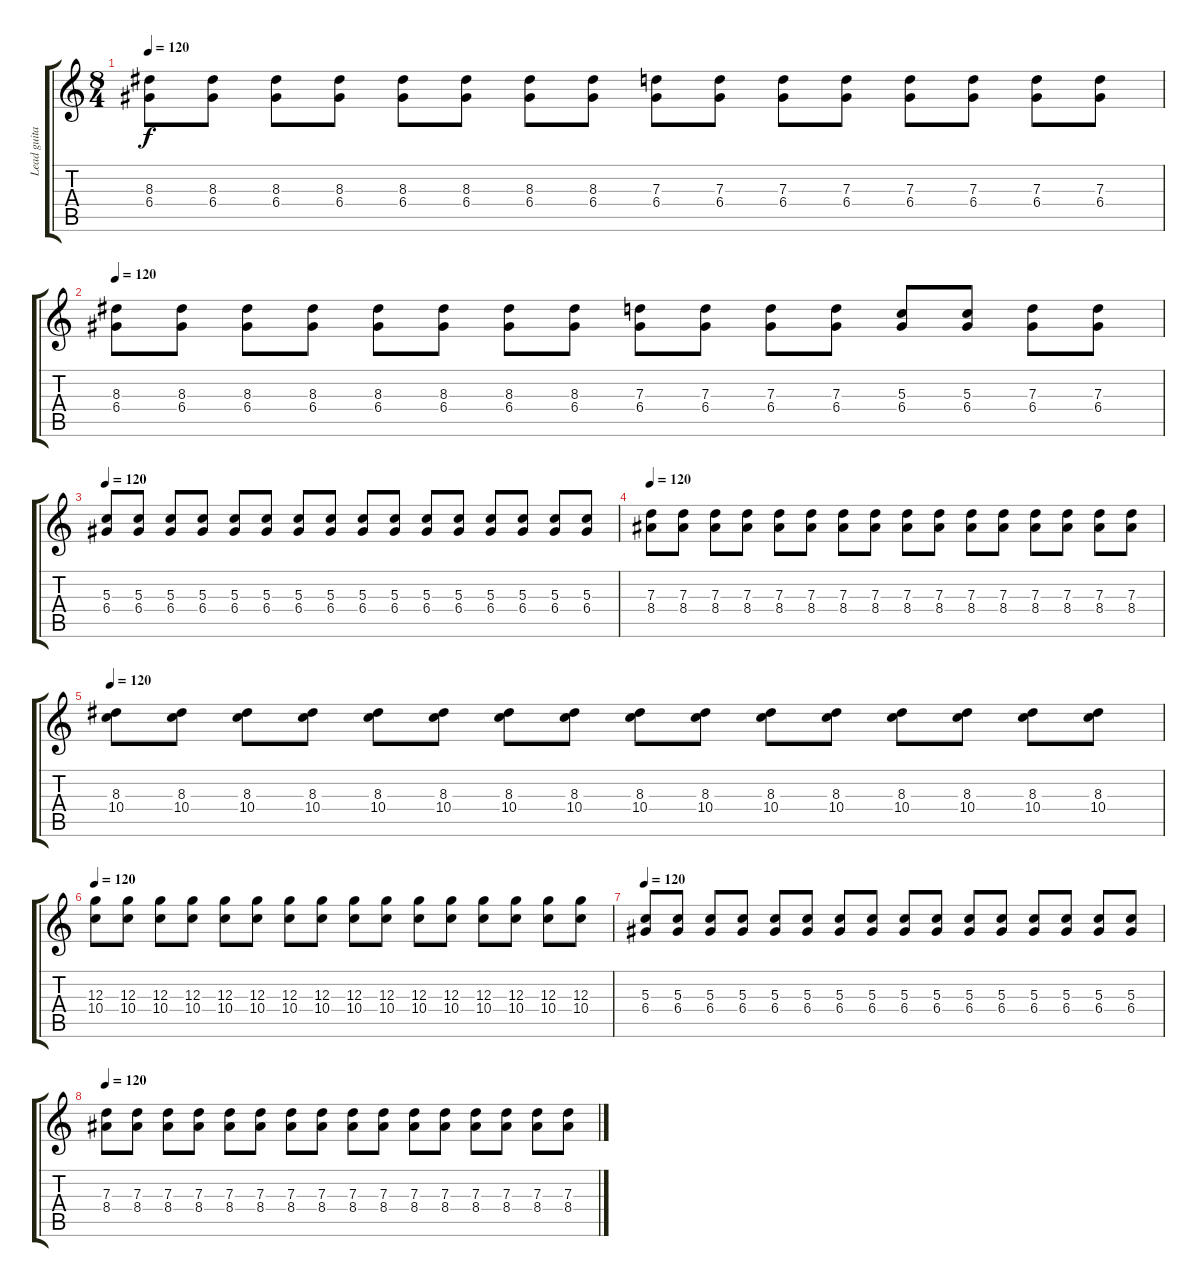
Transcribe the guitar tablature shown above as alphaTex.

\track ("Lead guitar 1" "Lead guita") {instrument distortionguitar}
\staff {score tabs}
\tuning (E4 B3 G3 D3 A2 E2) {hide}
\ts (8 4)
\tempo 120
\clef g2
\ks c
(8.3 6.4).8{dy f} (8.3 6.4).8 (8.3 6.4).8 (8.3 6.4).8 (8.3 6.4).8 (8.3 6.4).8 (8.3 6.4).8 (8.3 6.4).8 (7.3 6.4).8 (7.3 6.4).8 (7.3 6.4).8 (7.3 6.4).8 (7.3 6.4).8 (7.3 6.4).8 (7.3 6.4).8 (7.3 6.4).8 |
\tempo 120
(8.3 6.4).8 (8.3 6.4).8 (8.3 6.4).8 (8.3 6.4).8 (8.3 6.4).8 (8.3 6.4).8 (8.3 6.4).8 (8.3 6.4).8 (7.3 6.4).8 (7.3 6.4).8 (7.3 6.4).8 (7.3 6.4).8 (5.3 6.4).8 (5.3 6.4).8 (7.3 6.4).8 (7.3 6.4).8 |
\tempo 120
(5.3 6.4).8 (5.3 6.4).8 (5.3 6.4).8 (5.3 6.4).8 (5.3 6.4).8 (5.3 6.4).8 (5.3 6.4).8 (5.3 6.4).8 (5.3 6.4).8 (5.3 6.4).8 (5.3 6.4).8 (5.3 6.4).8 (5.3 6.4).8 (5.3 6.4).8 (5.3 6.4).8 (5.3 6.4).8 |
\tempo 120
(7.3 8.4).8 (7.3 8.4).8 (7.3 8.4).8 (7.3 8.4).8 (7.3 8.4).8 (7.3 8.4).8 (7.3 8.4).8 (7.3 8.4).8 (7.3 8.4).8 (7.3 8.4).8 (7.3 8.4).8 (7.3 8.4).8 (7.3 8.4).8 (7.3 8.4).8 (7.3 8.4).8 (7.3 8.4).8 |
\tempo 120
(8.3 10.4).8 (8.3 10.4).8 (8.3 10.4).8 (8.3 10.4).8 (8.3 10.4).8 (8.3 10.4).8 (8.3 10.4).8 (8.3 10.4).8 (8.3 10.4).8 (8.3 10.4).8 (8.3 10.4).8 (8.3 10.4).8 (8.3 10.4).8 (8.3 10.4).8 (8.3 10.4).8 (8.3 10.4).8 |
\tempo 120
(12.3 10.4).8 (12.3 10.4).8 (12.3 10.4).8 (12.3 10.4).8 (12.3 10.4).8 (12.3 10.4).8 (12.3 10.4).8 (12.3 10.4).8 (12.3 10.4).8 (12.3 10.4).8 (12.3 10.4).8 (12.3 10.4).8 (12.3 10.4).8 (12.3 10.4).8 (12.3 10.4).8 (12.3 10.4).8 |
\tempo 120
(5.3 6.4).8 (5.3 6.4).8 (5.3 6.4).8 (5.3 6.4).8 (5.3 6.4).8 (5.3 6.4).8 (5.3 6.4).8 (5.3 6.4).8 (5.3 6.4).8 (5.3 6.4).8 (5.3 6.4).8 (5.3 6.4).8 (5.3 6.4).8 (5.3 6.4).8 (5.3 6.4).8 (5.3 6.4).8 |
\tempo 120
(7.3 8.4).8 (7.3 8.4).8 (7.3 8.4).8 (7.3 8.4).8 (7.3 8.4).8 (7.3 8.4).8 (7.3 8.4).8 (7.3 8.4).8 (7.3 8.4).8 (7.3 8.4).8 (7.3 8.4).8 (7.3 8.4).8 (7.3 8.4).8 (7.3 8.4).8 (7.3 8.4).8 (7.3 8.4).8
